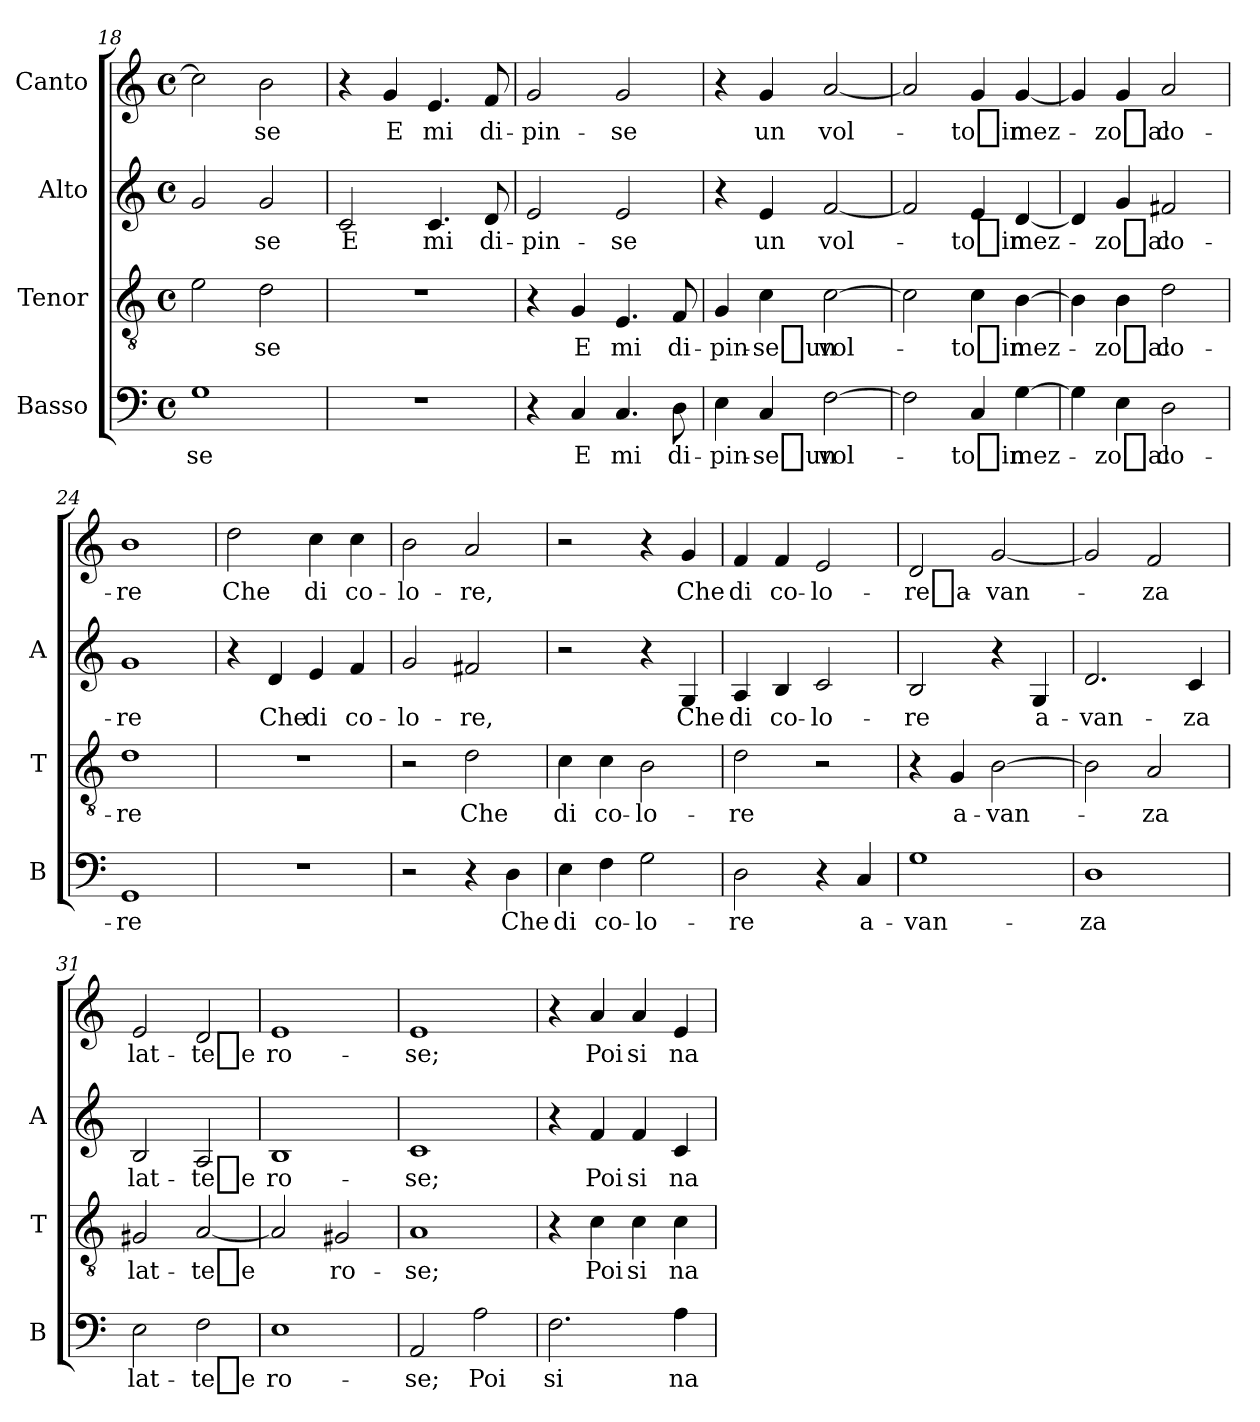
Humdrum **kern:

**kern	**text	**kern	**text	**kern	**text	**kern	**text
*part4	*part4	*part3	*part3	*part2	*part2	*part1	*part1
*staff4	*staff4	*staff3	*staff3	*staff2	*staff2	*staff1	*staff1
*I"Basso	*	*I"Tenor	*	*I"Alto	*	*I"Canto	*
*I'B	*	*I'T	*	*I'A	*	*	*
*clefF4	*	*clefGv2	*	*clefG2	*	*clefG2	*
*k[]	*	*k[]	*	*k[]	*	*k[]	*
*C:	*	*C:	*	*C:	*	*C:	*
*M4/4	*	*M4/4	*	*M4/4	*	*M4/4	*
*met(c)	*	*met(c)	*	*met(c)	*	*met(c)	*
=18	=18	=18	=18	=18	=18	=18	=18
1G	-se	2e	.	2g	.	2cc]	.
.	.	2d	-se	2g	-se	2b	-se
=19	=19	=19	=19	=19	=19	=19	=19
1r	.	1r	.	2c	-E	4r	.
.	.	.	.	.	.	4g	-E
.	.	.	.	4.c	-mi	4.e	-mi
.	.	.	.	8d	di-	8f	di-
=20	=20	=20	=20	=20	=20	=20	=20
4r	.	4r	.	2e	pin-	2g	pin-
4C	-E	4G	-E	.	.	.	.
4.C	-mi	4.E	-mi	2e	-se	2g	-se
8D	di-	8F	di-	.	.	.	.
!!LO:PB:g=z
=21	=21	=21	=21	=21	=21	=21	=21
4E	pin-	4G	pin-	4r	.	4r	.
4C	-se_un	4c	-se_un	4e	-un	4g	-un
[2F	vol-	[2c	vol-	[2f	vol-	[2a	vol-
=22	=22	=22	=22	=22	=22	=22	=22
2F]	.	2c]	.	2f]	.	2a]	.
4C	-to_in	4c	-to_in	4e	-to_in	4g	-to_in
[4G	mez-	[4B	mez-	[4d	mez-	[4g	mez-
=23	=23	=23	=23	=23	=23	=23	=23
4G]	.	4B]	.	4d]	.	4g]	.
4E	-zo_al	4B	-zo_al	4g	-zo_al	4g	-zo_al
2D	co-	2d	co-	2f#X	co-	2a	co-
=24	=24	=24	=24	=24	=24	=24	=24
1GG	-re	1d	-re	1g	-re	1b	-re
=25	=25	=25	=25	=25	=25	=25	=25
1r	.	1r	.	4r	.	2dd	-Che
.	.	.	.	4d	-Che	.	.
.	.	.	.	4e	-di	4cc	-di
.	.	.	.	4f	co-	4cc	co-
=26	=26	=26	=26	=26	=26	=26	=26
2r	.	2r	.	2g	lo-	2b	lo-
4r	.	2d	-Che	2f#X	-re,	2a	-re,
4D	-Che	.	.	.	.	.	.
=27	=27	=27	=27	=27	=27	=27	=27
4E	-di	4c	-di	2r	.	2r	.
4F	co-	4c	co-	.	.	.	.
2G	lo-	2B	lo-	4r	.	4r	.
.	.	.	.	4G	-Che	4g	-Che
=28	=28	=28	=28	=28	=28	=28	=28
2D	-re	2d	-re	4A	-di	4f	-di
.	.	.	.	4B	co-	4f	co-
4r	.	2r	.	2c	lo-	2e	lo-
4C	a-	.	.	.	.	.	.
=29	=29	=29	=29	=29	=29	=29	=29
1G	van-	4r	.	2B	-re	2d	re_a-
.	.	4G	a-	.	.	.	.
.	.	[2B	van-	4r	.	[2g	van-
.	.	.	.	4G	a-	.	.
=30	=30	=30	=30	=30	=30	=30	=30
1D	-za	2B]	.	2.d	van-	2g]	.
.	.	2A	-za	.	.	2f	-za
.	.	.	.	4c	-za	.	.
=31	=31	=31	=31	=31	=31	=31	=31
2E	lat-	2G#X	lat-	2B	lat-	2e	lat-
2F	-te_e	[2A	-te_e	2A	-te_e	2d	-te_e
=32	=32	=32	=32	=32	=32	=32	=32
1E	ro-	2A]	.	1B	ro-	1e	ro-
.	.	2G#X	ro-	.	.	.	.
=33	=33	=33	=33	=33	=33	=33	=33
2AA	-se;	1A	-se;	1c	-se;	1e	-se;
2A	-Poi	.	.	.	.	.	.
=34	=34	=34	=34	=34	=34	=34	=34
2.F	-si	4r	.	4r	.	4r	.
.	.	4c	-Poi	4f	-Poi	4a	-Poi
.	.	4c	-si	4f	-si	4a	-si
4A	na-	4c	na-	4c	na-	4e	na-
=	=	=	=	=	=	=	=
*-	*-	*-	*-	*-	*-	*-	*-
